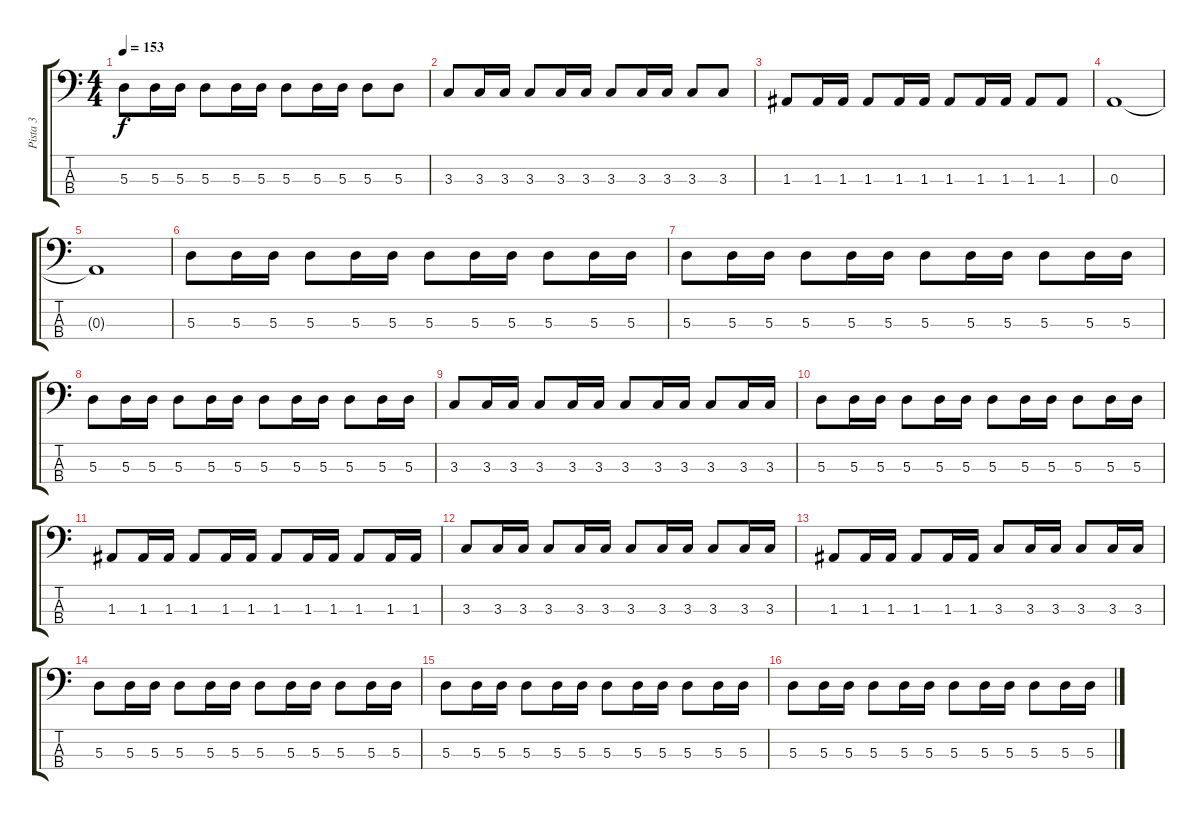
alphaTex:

\track ("Pista 3" "Pista 3") {instrument electricbasspick}
\staff {score tabs}
\tuning (G2 D2 A1 E1) {hide}
\ts (4 4)
\tempo 153
\clef f4
\ks c
5.3.8{dy f} 5.3.16 5.3.16 5.3.8 5.3.16 5.3.16 5.3.8 5.3.16 5.3.16 5.3.8 5.3.8 |
3.3.8 3.3.16 3.3.16 3.3.8 3.3.16 3.3.16 3.3.8 3.3.16 3.3.16 3.3.8 3.3.8 |
1.3.8 1.3.16 1.3.16 1.3.8 1.3.16 1.3.16 1.3.8 1.3.16 1.3.16 1.3.8 1.3.8 |
0.3.1 |
0.3{t}.1 |
5.3.8 5.3.16 5.3.16 5.3.8 5.3.16 5.3.16 5.3.8 5.3.16 5.3.16 5.3.8 5.3.16 5.3.16 |
5.3.8 5.3.16 5.3.16 5.3.8 5.3.16 5.3.16 5.3.8 5.3.16 5.3.16 5.3.8 5.3.16 5.3.16 |
5.3.8 5.3.16 5.3.16 5.3.8 5.3.16 5.3.16 5.3.8 5.3.16 5.3.16 5.3.8 5.3.16 5.3.16 |
3.3.8 3.3.16 3.3.16 3.3.8 3.3.16 3.3.16 3.3.8 3.3.16 3.3.16 3.3.8 3.3.16 3.3.16 |
5.3.8 5.3.16 5.3.16 5.3.8 5.3.16 5.3.16 5.3.8 5.3.16 5.3.16 5.3.8 5.3.16 5.3.16 |
1.3.8 1.3.16 1.3.16 1.3.8 1.3.16 1.3.16 1.3.8 1.3.16 1.3.16 1.3.8 1.3.16 1.3.16 |
3.3.8 3.3.16 3.3.16 3.3.8 3.3.16 3.3.16 3.3.8 3.3.16 3.3.16 3.3.8 3.3.16 3.3.16 |
1.3.8 1.3.16 1.3.16 1.3.8 1.3.16 1.3.16 3.3.8 3.3.16 3.3.16 3.3.8 3.3.16 3.3.16 |
5.3.8 5.3.16 5.3.16 5.3.8 5.3.16 5.3.16 5.3.8 5.3.16 5.3.16 5.3.8 5.3.16 5.3.16 |
5.3.8 5.3.16 5.3.16 5.3.8 5.3.16 5.3.16 5.3.8 5.3.16 5.3.16 5.3.8 5.3.16 5.3.16 |
5.3.8 5.3.16 5.3.16 5.3.8 5.3.16 5.3.16 5.3.8 5.3.16 5.3.16 5.3.8 5.3.16 5.3.16
